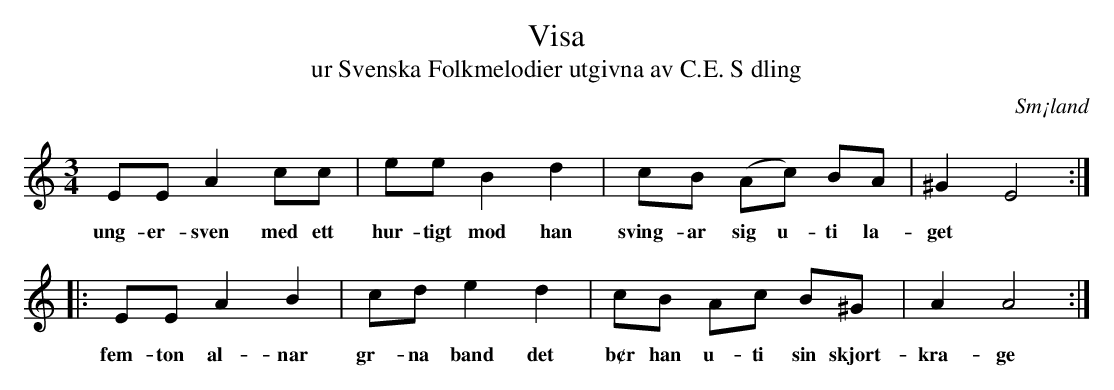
X:1
T:Visa
T:ur Svenska Folkmelodier utgivna av C.E. S dling
O:Sm¡land
M:3/4
L:1/8
K:Am
EE A2 cc | ee B2 d2 | cB (Ac) BA | ^G2 E4 ::
w:ung-er-sven med ett hur-tigt mod han sving-ar sig u-ti la-get
EE A2 B2 | cd e2 d2 | cB Ac B^G | A2 A4 :|
w:fem-ton al-nar gr -na band det b¢r han u-ti sin skjort-kra-ge
